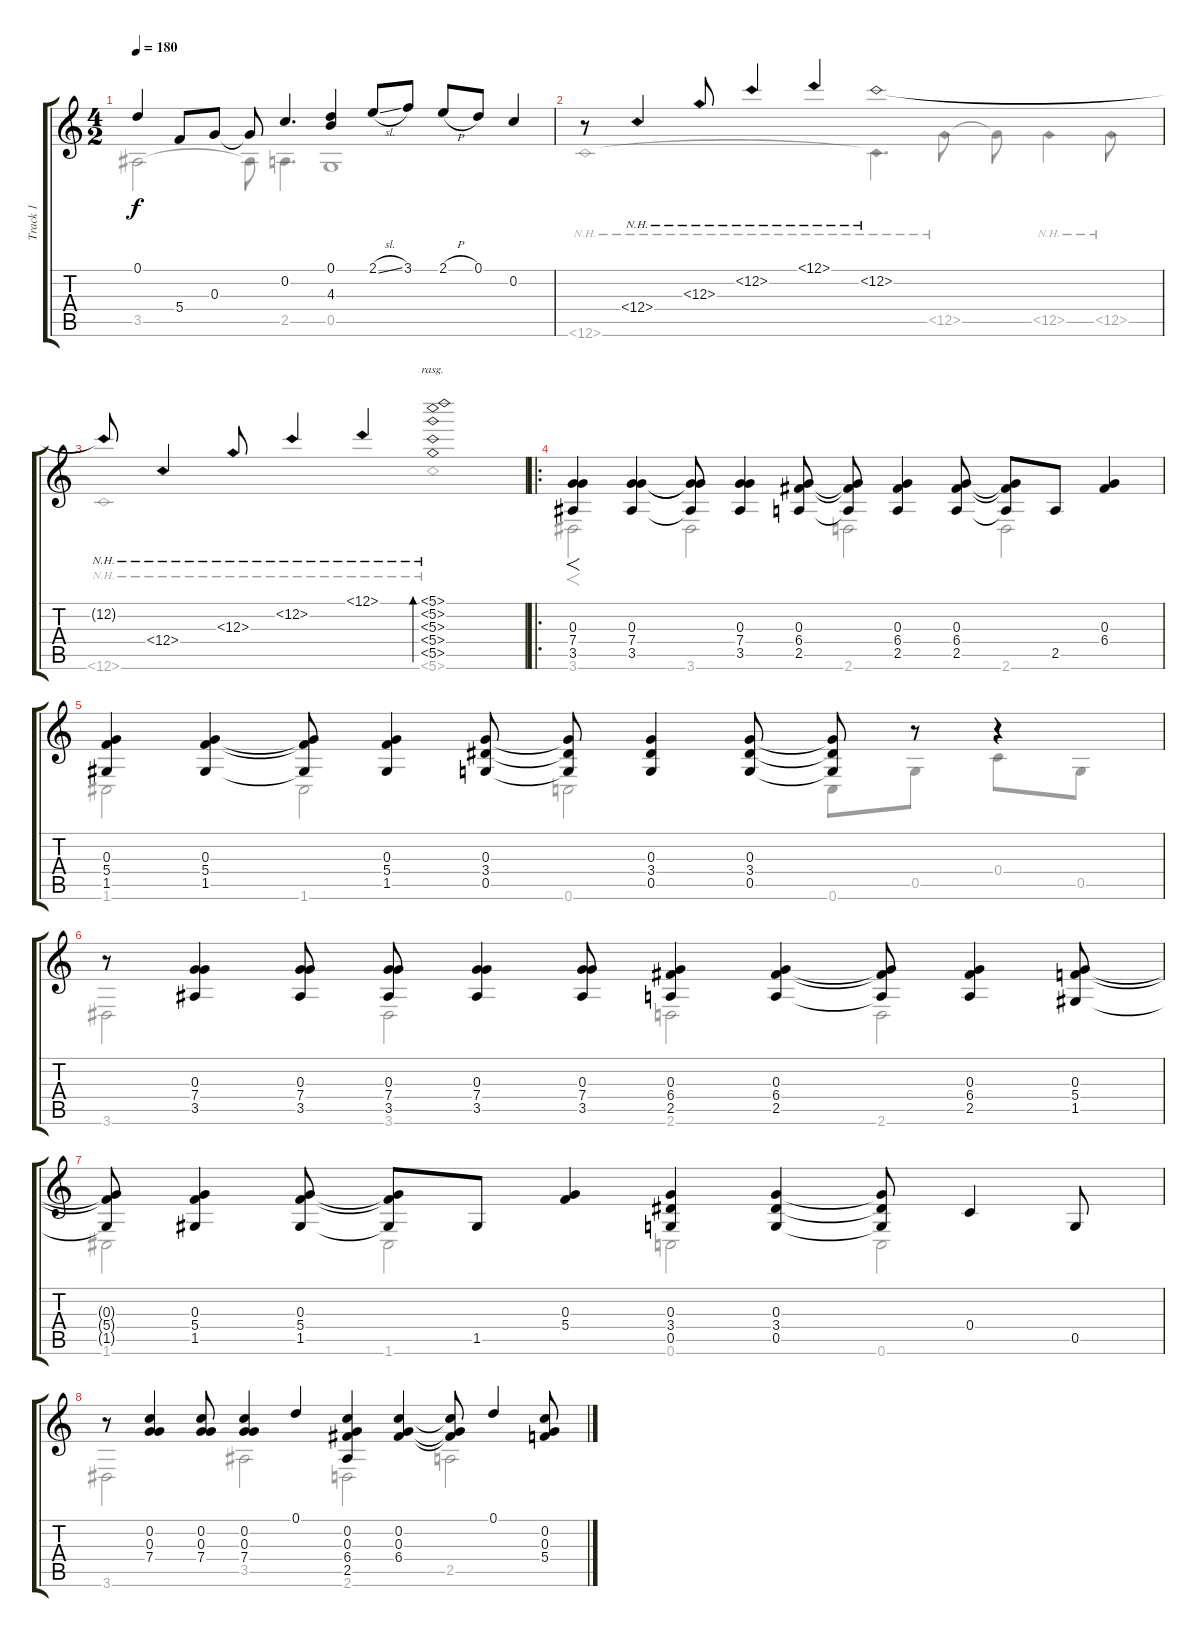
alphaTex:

\track ("Track 1" "Track 1") {instrument acousticguitarnylon}
\staff {score tabs}
\tuning (D4 C4 G3 C3 G2 C2) {hide}
\voice
\ts (4 2)
\tempo 180
\clef g2
\ks c
0.1.4{dy f} 5.4.8 0.3.8 0.3{t}.8 0.2.4{d} (0.1 4.3).4 2.1{sl}.8 3.1.8 2.1{h}.8 0.1.8 0.2.4 |
r.8 12.4{nh}.4 12.3{nh}.8 12.2{nh}.4 12.1{nh}.4 12.2{nh}.1 |
12.2{nh t}.8 12.4{nh}.4 12.3{nh}.8 12.2{nh}.4 12.1{nh}.4 (5.1{nh} 5.2{nh} 5.3{nh} 5.4{nh} 5.5{nh}).1{bd 240 rasg ii} |
\ro
(0.3 7.4 3.5).4{f} (0.3 7.4 3.5).4 (0.3{t} 7.4{t} 3.5{t}).8 (0.3 7.4 3.5).4 (0.3 6.4 2.5).8 (0.3{t} 6.4{t} 2.5{t}).8 (0.3 6.4 2.5).4 (0.3 6.4 2.5).8 (0.3{t} 6.4{t} 2.5{t}).8 2.5.8 (0.3 6.4).4 |
(0.3 5.4 1.5).4 (0.3 5.4 1.5).4 (0.3{t} 5.4{t} 1.5{t}).8 (0.3 5.4 1.5).4 (0.3 3.4 0.5).8 (0.3{t} 3.4{t} 0.5{t}).8 (0.3 3.4 0.5).4 (0.3 3.4 0.5).8 (0.3{t} 3.4{t} 0.5{t}).8 r.8 r.4 |
r.8 (0.3 7.4 3.5).4 (0.3 7.4 3.5).8 (0.3 7.4 3.5).8 (0.3 7.4 3.5).4 (0.3 7.4 3.5).8 (0.3 6.4 2.5).4 (0.3 6.4 2.5).4 (0.3{t} 6.4{t} 2.5{t}).8 (0.3 6.4 2.5).4 (0.3 5.4 1.5).8 |
(0.3{t} 5.4{t} 1.5{t}).8 (0.3 5.4 1.5).4 (0.3 5.4 1.5).8 (0.3{t} 5.4{t} 1.5{t}).8 1.5.8 (0.3 5.4).4 (0.3 3.4 0.5).4 (0.3 3.4 0.5).4 (0.3{t} 3.4{t} 0.5{t}).8 0.4.4 0.5.8 |
r.8 (0.2 0.3 7.4).4 (0.2 0.3 7.4).8 (0.2 0.3 7.4).4 0.1.4 (0.2 0.3 6.4 2.5).4 (0.2 0.3 6.4).4 (0.2{t} 0.3{t} 6.4{t}).8 0.1.4 (0.2 0.3 5.4).8
\voice
\clef g2
\ottava regular
\simile none
\ks c
3.5.2{dy f} 3.5{t}.8 2.5.4{d} 0.5.1 |
12.6{nh}.1 12.6{nh t}.4{d} 12.5{nh}.8 12.5{t}.8 12.5{nh}.4 12.5{nh}.8 |
12.6{nh}.1 5.6{nh}.1 |
3.6.2{f} 3.6.2 2.6.2 2.6.2 |
1.6.2 1.6.2 0.6.2 0.6.8 0.5.8 0.4.8 0.5.8 |
3.6.2 3.6.2 2.6.2 2.6.2 |
1.6.2 1.6.2 0.6.2 0.6.2 |
3.6.2 3.5.2 2.6.2 2.5.2
